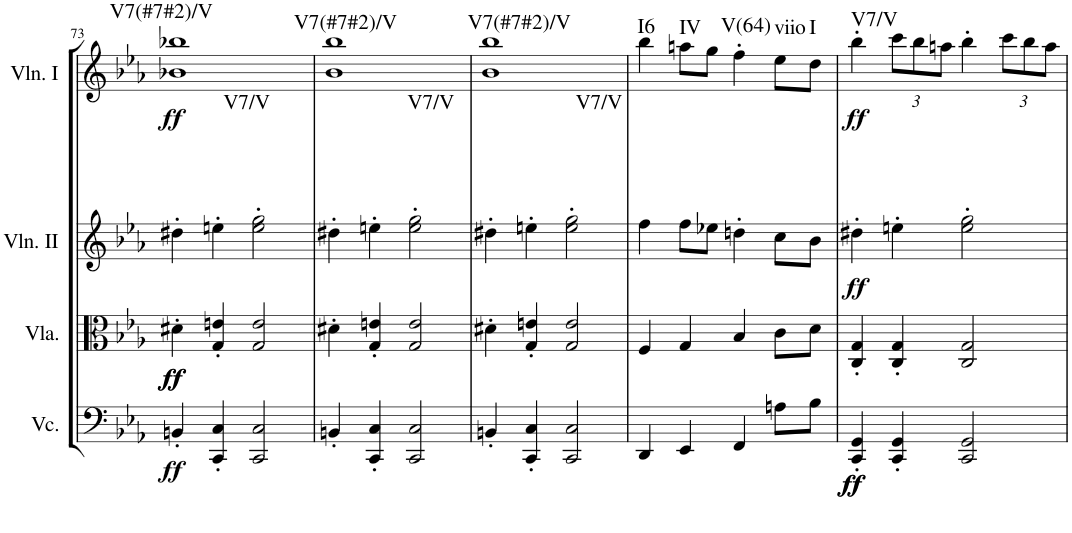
**kern	**dynam	**kern	**dynam	**kern	**dynam	**harte	**kern	**dynam	**harte
*part4	*part4	*part3	*part3	*part2	*part2	*part2	*part1	*part1	*part1
*staff4	*staff4	*staff3	*staff3	*staff2	*staff2	*	*staff1	*staff1	*
*I"Violoncello	*	*I"Viola	*	*I"Violin II	*	*	*I"Violin I	*	*
*I'Vc.	*	*I'Vla.	*	*I'Vln. II	*	*	*I'Vln. I	*	*
!!LO:PB:g=z
*clefF4	*	*clefC3	*	*clefG2	*	*	*clefG2	*	*
*k[b-e-a-]	*	*k[b-e-a-]	*	*k[b-e-a-]	*	*	*k[b-e-a-]	*	*
*M2/2	*	*M2/2	*	*M2/2	*	*	*M2/2	*	*
*met(c|)	*	*met(c|)	*	*met(c|)	*	*	*met(c|)	*	*
=73	=73	=73	=73	=73	=73	=73	=73	=73	=73
!	!LO:DY:b	!	!LO:DY:b	!	!	!	!	!	!
!	!	!	!LO:DY:n=1:b	!	!	!	!	!LO:DY:b	!LO:H:kt=V7(#7#2)/V
4BBn'/	ff	4d#X'\	ff ff	4dd#X'\	.	.	1b-X 1bb-X	ff	N
!	!	!	!	!	!	!LO:H:kt=V7/V	!	!	!
4CC/' 4C/'	.	4G/' 4en/'	.	4een'\	.	N	.	.	.
2CC/ 2C/	.	2G/ 2e/	.	2ee\' 2gg\'	.	.	.	.	.
=74	=74	=74	=74	=74	=74	=74	=74	=74	=74
!	!	!	!	!	!	!	!	!	!LO:H:kt=V7(#7#2)/V
4BBn'/	.	4d#X'\	.	4dd#X'\	.	.	1b- 1bb-	.	N
!	!	!	!	!	!	!LO:H:kt=V7/V	!	!	!
4CC/' 4C/'	.	4G/' 4en/'	.	4een'\	.	N	.	.	.
2CC/ 2C/	.	2G/ 2e/	.	2ee\' 2gg\'	.	.	.	.	.
=75	=75	=75	=75	=75	=75	=75	=75	=75	=75
!	!	!	!	!	!	!	!	!	!LO:H:kt=V7(#7#2)/V
4BBn'/	.	4d#X'\	.	4dd#X'\	.	.	1b- 1bb-	.	N
!	!	!	!	!	!	!LO:H:kt=V7/V	!	!	!
4CC/' 4C/'	.	4G/' 4en/'	.	4een'\	.	N	.	.	.
2CC/ 2C/	.	2G/ 2e/	.	2ee\' 2gg\'	.	.	.	.	.
=76	=76	=76	=76	=76	=76	=76	=76	=76	=76
!	!	!	!	!	!	!	!	!	!LO:H:kt=I6
4DD/	.	4F/	.	4ff\	.	.	4bb-\	.	N
!	!	!	!	!	!	!	!	!	!LO:H:kt=IV
4EE-/	.	4G/	.	8ff\L	.	.	8aan\L	.	N
.	.	.	.	8ee-X\J	.	.	8gg\J	.	.
!	!	!	!	!	!	!	!	!	!LO:H:kt=V(64)
4FF/	.	4B-/	.	4ddn'\	.	.	4ff'\	.	N
!	!	!	!	!	!	!	!	!	!LO:H:kt=viio
8An\L	.	8c\L	.	8cc\L	.	.	8ee-\L	.	N
!	!	!	!	!	!	!	!	!	!LO:H:kt=I
8B-\J	.	8d\J	.	8b-\J	.	.	8dd\J	.	N
=77	=77	=77	=77	=77	=77	=77	=77	=77	=77
!	!LO:DY:b	!	!	!	!	!	!	!	!
!	!LO:DY:n=1:b	!	!	!	!LO:DY:b	!	!	!LO:DY:b	!LO:H:kt=V7/V
4CC/' 4GG/'	ff ff	4C/' 4G/'	.	4dd#X'\	ff	.	4bb-'\	ff	N
*	*	*	*	*	*	*	*Xbrackettup	*	*
4CC/' 4GG/'	.	4C/' 4G/'	.	4een'\	.	.	12ccc\L	.	.
.	.	.	.	.	.	.	12bb-\	.	.
.	.	.	.	.	.	.	12aan\J	.	.
2CC/ 2GG/	.	2C/ 2G/	.	2ee\' 2gg\'	.	.	4bb-'\	.	.
.	.	.	.	.	.	.	12ccc\L	.	.
.	.	.	.	.	.	.	12bb-\	.	.
.	.	.	.	.	.	.	12aa\J	.	.
=	=	=	=	=	=	=	=	=	=
*-	*-	*-	*-	*-	*-	*-	*-	*-	*-
